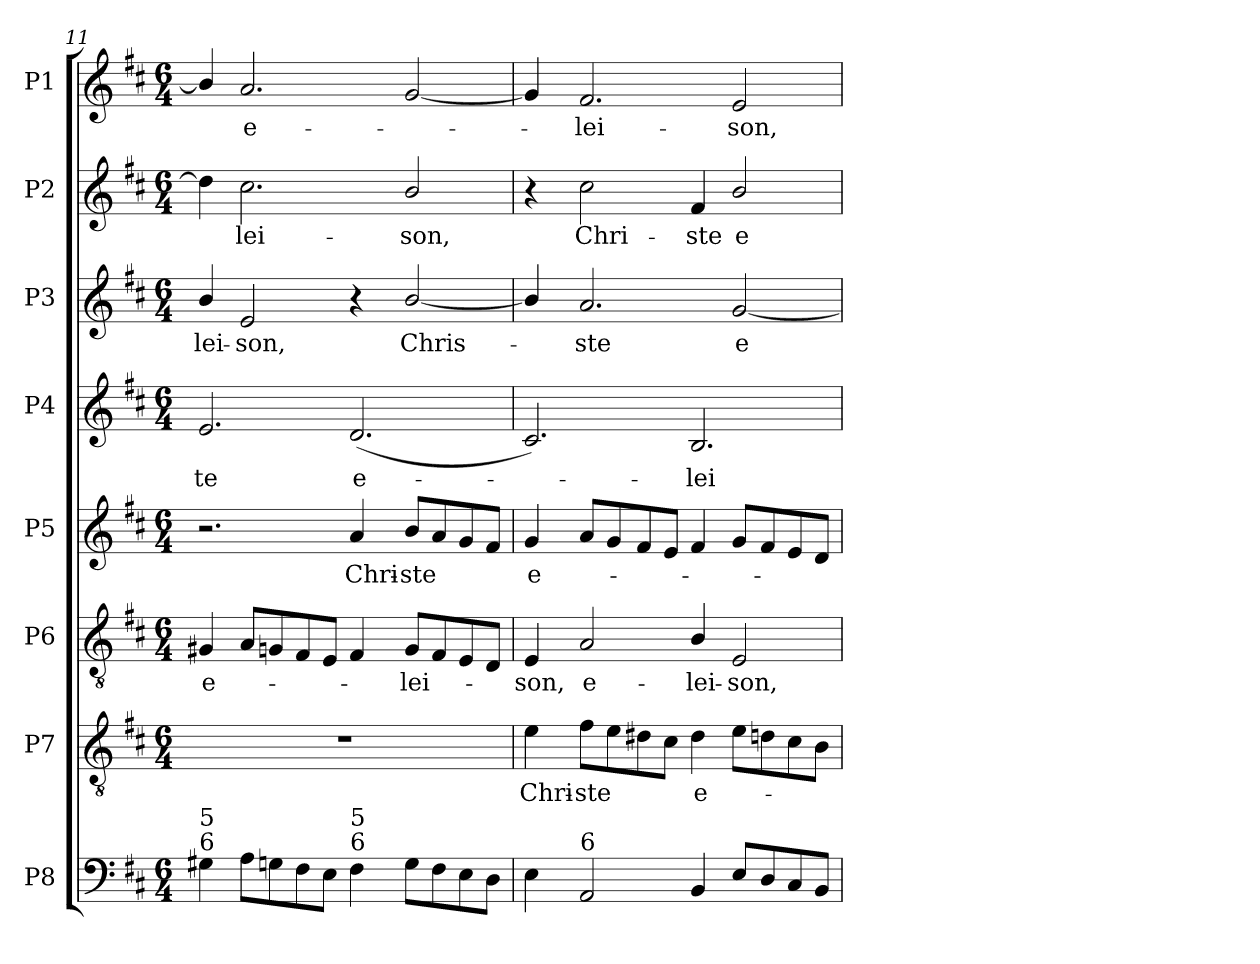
**kern	**kern	**text	**kern	**text	**kern	**text	**kern	**text	**kern	**text	**kern	**text	**kern	**text
*part8	*part7	*part7	*part6	*part6	*part5	*part5	*part4	*part4	*part3	*part3	*part2	*part2	*part1	*part1
*staff8	*staff7	*staff7	*staff6	*staff6	*staff5	*staff5	*staff4	*staff4	*staff3	*staff3	*staff2	*staff2	*staff1	*staff1
*I"P8	*I"P7	*	*I"P6	*	*I"P5	*	*I"P4	*	*I"P3	*	*I"P2	*	*I"P1	*
*clefF4	*clefGv2	*	*clefGv2	*	*clefG2	*	*clefG2	*	*clefG2	*	*clefG2	*	*clefG2	*
*	*ITrd7c12	*	*ITrd7c12	*	*	*	*	*	*	*	*	*	*	*
*k[f#c#]	*k[f#c#]	*	*k[f#c#]	*	*k[f#c#]	*	*k[f#c#]	*	*k[f#c#]	*	*k[f#c#]	*	*k[f#c#]	*
*D:	*D:	*	*D:	*	*D:	*	*D:	*	*D:	*	*D:	*	*D:	*
*M6/4	*M6/4	*	*M6/4	*	*M6/4	*	*M6/4	*	*M6/4	*	*M6/4	*	*M6/4	*
=11	=11	=11	=11	=11	=11	=11	=11	=11	=11	=11	=11	=11	=11	=11
!	!LO:N:vis=1	!	!	!	!	!	!	!	!	!	!	!	!	!
!	!	!	!	!LO:LY:b:color=#000000	!	!	!	!	!	!	!	!	!	!
!	!	!	!	!	!	!	!	!LO:LY:b:color=#000000	!	!	!	!	!	!
!LO:TX:a:t=6	!	!	!	!	!	!	!	!	!	!	!	!	!	!
!LO:TX:a:t=5	!	!	!	!	!	!	!	!	!	!	!	!	!	!
!	!	!	!	!	!	!	!	!	!	!LO:LY:b:color=#000000	!	!	!	!
4G#Xi\	1.r	.	4GG#Xi/	e-	2.r	.	2.ei/	-te	4bi/	-lei-	4ddi\]	.	4bi/]	.
!	!	!	!	!	!	!	!	!	!	!LO:LY:b:color=#000000	!	!	!	!
!	!	!	!	!	!	!	!	!	!	!	!	!LO:LY:b:color=#000000	!	!
!	!	!	!	!	!	!	!	!	!	!	!	!	!	!LO:LY:b:color=#000000
8Ai\L	.	.	8AAi/L	.	.	.	.	.	2ei/	-son,	2.cc#i\	-lei-	2.ai/	e-
8Gni\	.	.	8GGni/	.	.	.	.	.	.	.	.	.	.	.
8F#i\	.	.	8FF#i/	.	.	.	.	.	.	.	.	.	.	.
8Ei\J	.	.	8EEi/J	.	.	.	.	.	.	.	.	.	.	.
!	!	!	!	!	!	!LO:LY:b:color=#000000	!	!	!	!	!	!	!	!
!LO:TX:a:t=6	!	!	!	!	!	!	!	!	!	!	!	!	!	!
!LO:TX:a:t=5	!	!	!	!	!	!	!	!	!	!	!	!	!	!
!	!	!	!	!	!	!	!	!LO:LY:b:color=#000000	!	!	!	!	!	!
4F#i\	.	.	4FF#i/	.	4ai/	Chri-	(2.di/	e-	4r	.	.	.	.	.
!	!	!	!	!LO:LY:b:color=#000000	!	!	!	!	!	!	!	!	!	!
!	!	!	!	!	!	!LO:LY:b:color=#000000	!	!	!	!	!	!	!	!
!	!	!	!	!	!	!	!	!	!	!LO:LY:b:color=#000000	!	!	!	!
!	!	!	!	!	!	!	!	!	!	!	!	!LO:LY:b:color=#000000	!	!
8Gi\L	.	.	8GGi/L	-lei-	8bi/L	-ste	.	.	[2bi/	Chris-	2bi/	-son,	[2gi/	.
8F#i\	.	.	8FF#i/	.	8ai/	.	.	.	.	.	.	.	.	.
8Ei\	.	.	8EEi/	.	8gi/	.	.	.	.	.	.	.	.	.
8Di\J	.	.	8DDi/J	.	8f#i/J	.	.	.	.	.	.	.	.	.
=12	=12	=12	=12	=12	=12	=12	=12	=12	=12	=12	=12	=12	=12	=12
!	!	!LO:LY:b:color=#000000	!	!	!	!	!	!	!	!	!	!	!	!
!	!	!	!	!LO:LY:b:color=#000000	!	!	!	!	!	!	!	!	!	!
!	!	!	!	!	!	!LO:LY:b:color=#000000	!	!	!	!	!	!	!	!
4Ei\	4Ei\	Chri-	4EEi/	-son,	4gi/	e-	2.c#i/)	.	4bi/]	.	4r	.	4gi/]	.
!	!	!LO:LY:b:color=#000000	!	!	!	!	!	!	!	!	!	!	!	!
!	!	!	!	!LO:LY:b:color=#000000	!	!	!	!	!	!	!	!	!	!
!	!	!	!	!	!	!	!	!	!	!LO:LY:b:color=#000000	!	!	!	!
!	!	!	!	!	!	!	!	!	!	!	!	!LO:LY:b:color=#000000	!	!
!LO:TX:a:t=6	!	!	!	!	!	!	!	!	!	!	!	!	!	!
!	!	!	!	!	!	!	!	!	!	!	!	!	!	!LO:LY:b:color=#000000
2AAi/	8F#i\L	-ste	2AAi/	e-	8ai/L	.	.	.	2.ai/	-ste	2cc#i\	Chri-	2.f#i/	-lei-
.	8Ei\	.	.	.	8gi/	.	.	.	.	.	.	.	.	.
.	8D#Xi\	.	.	.	8f#i/	.	.	.	.	.	.	.	.	.
.	8C#i\J	.	.	.	8ei/J	.	.	.	.	.	.	.	.	.
!	!	!LO:LY:b:color=#000000	!	!	!	!	!	!	!	!	!	!	!	!
!	!	!	!	!LO:LY:b:color=#000000	!	!	!	!	!	!	!	!	!	!
!	!	!	!	!	!	!	!	!LO:LY:b:color=#000000	!	!	!	!	!	!
!	!	!	!	!	!	!	!	!	!	!	!	!LO:LY:b:color=#000000	!	!
4BBi/	4D#i\	e-	4BBi/	-lei-	4f#i/	.	2.Bi/	-lei-	.	.	4f#i/	-ste	.	.
!	!	!	!	!LO:LY:b:color=#000000	!	!	!	!	!	!	!	!	!	!
!	!	!	!	!	!	!	!	!	!	!LO:LY:b:color=#000000	!	!	!	!
!	!	!	!	!	!	!	!	!	!	!	!	!LO:LY:b:color=#000000	!	!
!	!	!	!	!	!	!	!	!	!	!	!	!	!	!LO:LY:b:color=#000000
8Ei/L	8Ei\L	.	2EEi/	-son,	8gi/L	.	.	.	[2gi/	e-	2bi/	e-	2ei/	-son,
8Di/	8Dni\	.	.	.	8f#i/	.	.	.	.	.	.	.	.	.
8C#i/	8C#i\	.	.	.	8ei/	.	.	.	.	.	.	.	.	.
8BBi/J	8BBi\J	.	.	.	8di/J	.	.	.	.	.	.	.	.	.
=	=	=	=	=	=	=	=	=	=	=	=	=	=	=
*-	*-	*-	*-	*-	*-	*-	*-	*-	*-	*-	*-	*-	*-	*-
